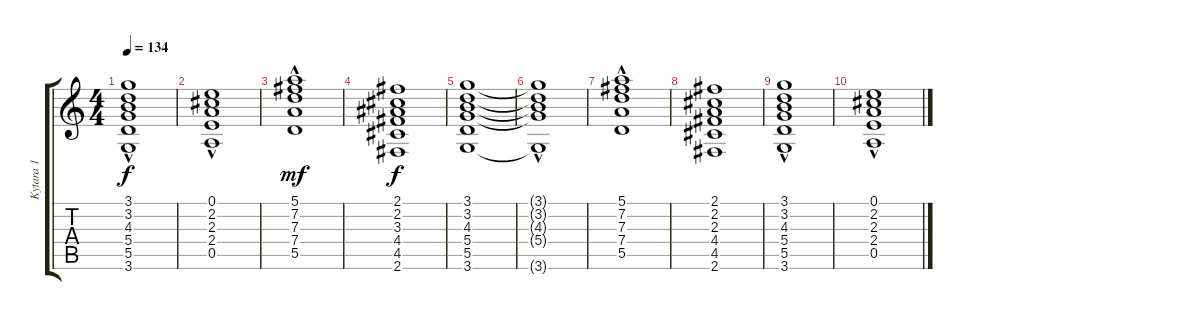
\track ("Kytara 1" "Kytara 1") {instrument overdrivenguitar}
\staff {score tabs}
\tuning (E4 B3 G3 D3 A2 E2) {hide}
\ts (4 4)
\tempo 134
\clef g2
\ks c
(3.1 3.2 4.3 5.4{hac} 5.5 3.6).1{dy f} |
(0.1 2.2 2.3{hac} 2.4 0.5).1 |
(5.1 7.2 7.3{hac} 7.4 5.5).1{dy mf} |
(2.1 2.2 3.3 4.4 4.5 2.6).1{dy f} |
(3.1 3.2 4.3 5.4 5.5 3.6).1 |
(3.1{t} 3.2{hac t} 4.3{t} 5.4{hac t} 3.6{t}).1 |
(5.1 7.2{hac} 7.3 7.4 5.5).1 |
(2.1 2.2 2.3 4.4 4.5 2.6).1 |
(3.1 3.2 4.3 5.4{hac} 5.5 3.6).1 |
(0.1 2.2 2.3{hac} 2.4 0.5).1
